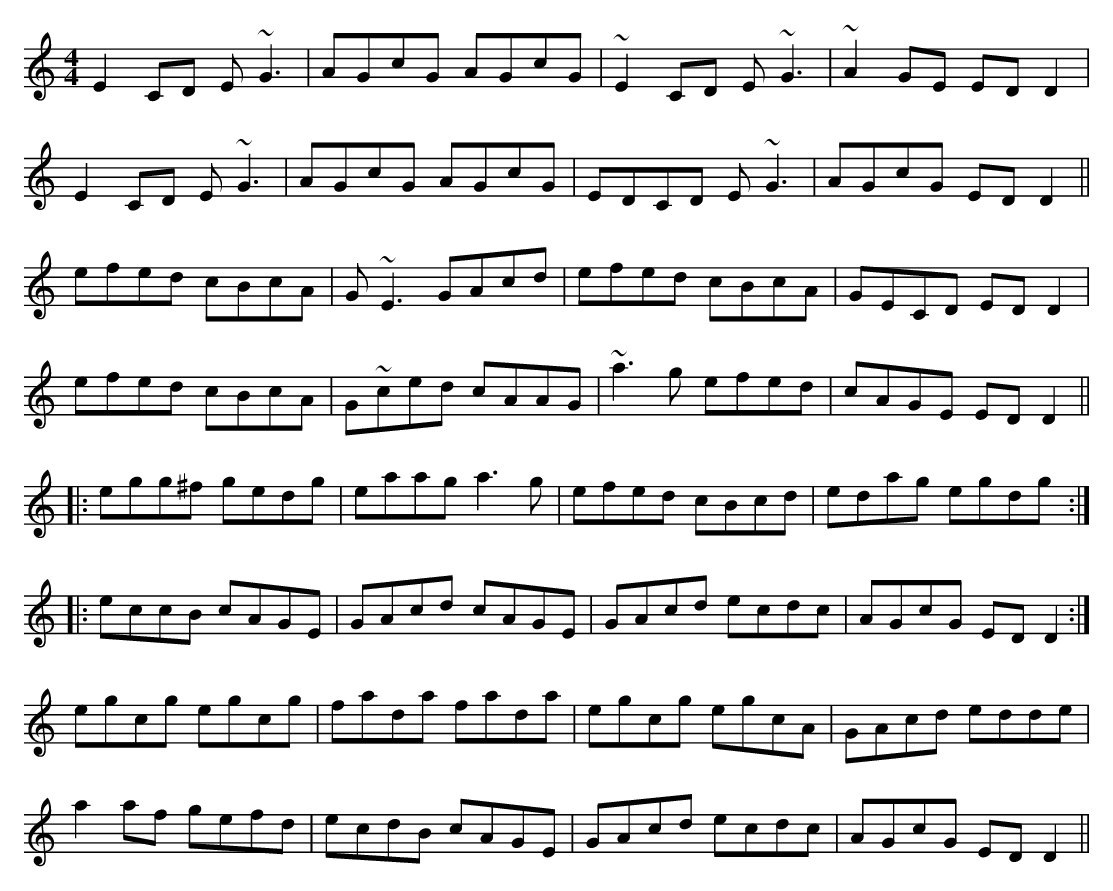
X:1
M:4/4
K:C
E2CD E~G3|AGcG AGcG|~E2CD E~G3|~A2 GE EDD2|
E2CD E~G3|AGcG AGcG|EDCD E ~G3|AGcG ED D2||
efed cBcA|G~E3 GAcd|efed cBcA|GECD EDD2|
efed cBcA|G~ced cAAG|~a3 g efed|cAGE EDD2||
|:egg^f gedg|eaag a3g|efed cBcd|edag egdg:|
|:eccB cAGE|GAcd cAGE|GAcd ecdc|AGcG EDD2:|
egcg egcg|fada fada|egcg egcA|GAcd edde|
a2af gefd|ecdB cAGE|GAcd ecdc|AGcG EDD2||
